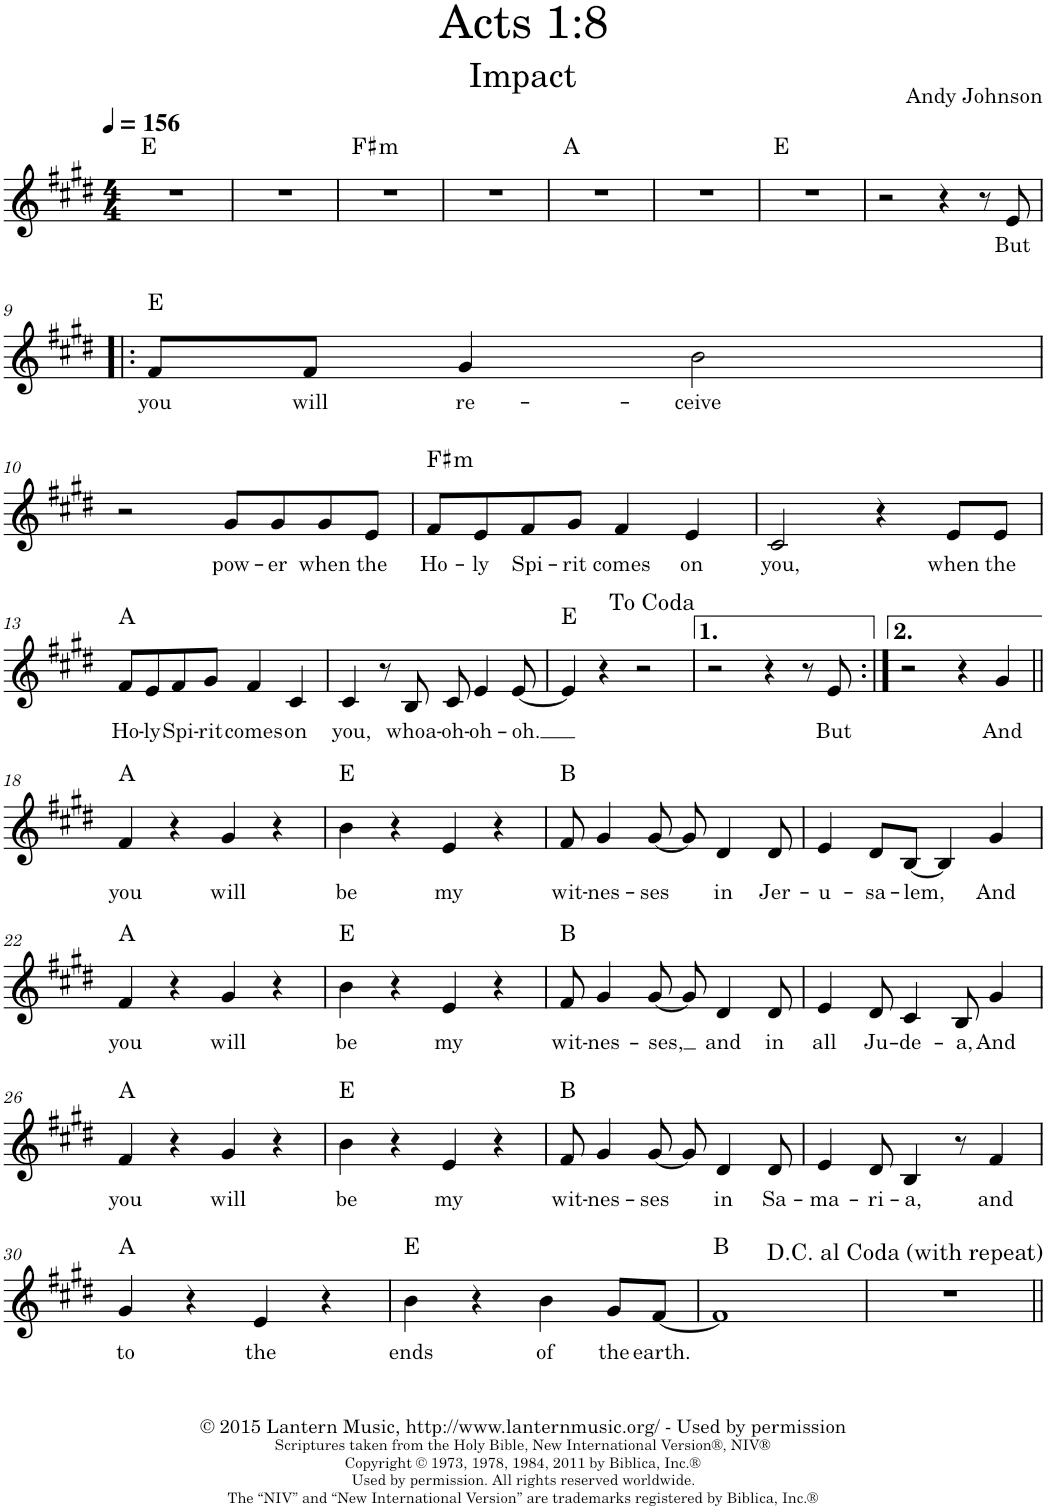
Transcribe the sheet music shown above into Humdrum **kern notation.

**kern	**text	**harte
*part1	*part1	*part1
*staff1	*staff1	*
*I"Piano	*	*
*I'Pno.	*	*
*clefG2	*	*
*k[f#c#g#d#]	*	*
*M4/4	*	*
*MM156	*	*
=1	=1	=1
1r	.	E:maj
=2	=2	=2
1r	.	.
=3	=3	=3
!	!	!LO:H:kt=m
1r	.	F#:min
=4	=4	=4
1r	.	.
=5	=5	=5
1r	.	A:maj
=6	=6	=6
1r	.	.
=7	=7	=7
1r	.	E:maj
=8	=8	=8
2r	.	.
4r	.	.
8r	.	.
!	!LO:LY:b	!
8e/	But	.
!!LO:LB:g=z
=9!|:	=9!|:	=9!|:
!	!LO:LY:b	!
8f#/L	you	E:maj
!	!LO:LY:b	!
8f#/J	will	.
!	!LO:LY:b	!
4g#/	re-	.
!	!LO:LY:b	!
2b\	-ceive	.
!!LO:LB:g=z
=10	=10	=10
2r	.	.
!	!LO:LY:b	!
8g#/L	pow-	.
!	!LO:LY:b	!
8g#/	-er	.
!	!LO:LY:b	!
8g#/	when	.
!	!LO:LY:b	!
8e/J	the	.
=11	=11	=11
!	!LO:LY:b	!LO:H:kt=m
8f#/L	Ho-	F#:min
!	!LO:LY:b	!
8e/	-ly	.
!	!LO:LY:b	!
8f#/	Spi-	.
!	!LO:LY:b	!
8g#/J	-rit	.
!	!LO:LY:b	!
4f#/	comes	.
!	!LO:LY:b	!
4e/	on	.
=12	=12	=12
!	!LO:LY:b	!
2c#/	you,	.
4r	.	.
!	!LO:LY:b	!
8e/L	when	.
!	!LO:LY:b	!
8e/J	the	.
!!LO:LB:g=z
=13	=13	=13
!	!LO:LY:b	!
8f#/L	Ho-	A:maj
!	!LO:LY:b	!
8e/	-ly	.
!	!LO:LY:b	!
8f#/	Spi-	.
!	!LO:LY:b	!
8g#/J	-rit	.
!	!LO:LY:b	!
4f#/	comes	.
!	!LO:LY:b	!
4c#/	on	.
=14	=14	=14
!	!LO:LY:b	!
4c#/	you,	.
8r	.	.
!	!LO:LY:b	!
8B/	whoa-	.
!	!LO:LY:b	!
8c#/	-oh-	.
!	!LO:LY:b	!
4e/	-oh-	.
!	!LO:LY:b	!
[8e/	-oh.	.
=15	=15	=15
4e/]	.	E:maj
4r	.	.
2r	.	.
=16	=16	=16
2r	.	.
4r	.	.
8r	.	.
!	!LO:LY:b	!
8e/	But	.
=17:|!	=17:|!	=17:|!
2r	.	.
4r	.	.
!	!LO:LY:b	!
4g#/	And	.
!!LO:LB:g=z
=18||	=18||	=18||
!	!LO:LY:b	!
4f#/	you	A:maj
4r	.	.
!	!LO:LY:b	!
4g#/	will	.
4r	.	.
=19	=19	=19
!	!LO:LY:b	!
4b\	be	E:maj
4r	.	.
!	!LO:LY:b	!
4e/	my	.
4r	.	.
=20	=20	=20
!	!LO:LY:b	!
8f#/	wit-	B:maj
!	!LO:LY:b	!
4g#/	-nes-	.
!	!LO:LY:b	!
[8g#/	-ses	.
8g#/]	.	.
!	!LO:LY:b	!
4d#/	in	.
!	!LO:LY:b	!
8d#/	Jer-	.
=21	=21	=21
!	!LO:LY:b	!
4e/	-u-	.
!	!LO:LY:b	!
8d#/L	-sa-	.
!	!LO:LY:b	!
[8B/J	-lem,	.
4B/]	.	.
!	!LO:LY:b	!
4g#/	And	.
!!LO:LB:g=z
=22	=22	=22
!	!LO:LY:b	!
4f#/	you	A:maj
4r	.	.
!	!LO:LY:b	!
4g#/	will	.
4r	.	.
=23	=23	=23
!	!LO:LY:b	!
4b\	be	E:maj
4r	.	.
!	!LO:LY:b	!
4e/	my	.
4r	.	.
=24	=24	=24
!	!LO:LY:b	!
8f#/	wit-	B:maj
!	!LO:LY:b	!
4g#/	-nes-	.
!	!LO:LY:b	!
[8g#/	-ses,	.
8g#/]	.	.
!	!LO:LY:b	!
4d#/	and	.
!	!LO:LY:b	!
8d#/	in	.
=25	=25	=25
!	!LO:LY:b	!
4e/	all	.
!	!LO:LY:b	!
8d#/	Ju-	.
!	!LO:LY:b	!
4c#/	-de-	.
!	!LO:LY:b	!
8B/	-a,	.
!	!LO:LY:b	!
4g#/	And	.
!!LO:LB:g=z
=26	=26	=26
!	!LO:LY:b	!
4f#/	you	A:maj
4r	.	.
!	!LO:LY:b	!
4g#/	will	.
4r	.	.
=27	=27	=27
!	!LO:LY:b	!
4b\	be	E:maj
4r	.	.
!	!LO:LY:b	!
4e/	my	.
4r	.	.
=28	=28	=28
!	!LO:LY:b	!
8f#/	wit-	B:maj
!	!LO:LY:b	!
4g#/	-nes-	.
!	!LO:LY:b	!
[8g#/	-ses	.
8g#/]	.	.
!	!LO:LY:b	!
4d#/	in	.
!	!LO:LY:b	!
8d#/	Sa-	.
=29	=29	=29
!	!LO:LY:b	!
4e/	-ma-	.
!	!LO:LY:b	!
8d#/	-ri-	.
!	!LO:LY:b	!
4B/	-a,	.
8r	.	.
!	!LO:LY:b	!
4f#/	and	.
!!LO:LB:g=z
=30	=30	=30
!	!LO:LY:b	!
4g#/	to	A:maj
4r	.	.
!	!LO:LY:b	!
4e/	the	.
4r	.	.
=31	=31	=31
!	!LO:LY:b	!
4b\	ends	E:maj
4r	.	.
!	!LO:LY:b	!
4b\	of	.
!	!LO:LY:b	!
8g#/L	the	.
!	!LO:LY:b	!
[8f#/J	earth.	.
=32	=32	=32
1f#]	.	B:maj
=33	=33	=33
1r	.	.
!LO:TX:a:t=D.C. al Coda (with repeat)	!	!
=||	=||	=||
*-	*-	*-
